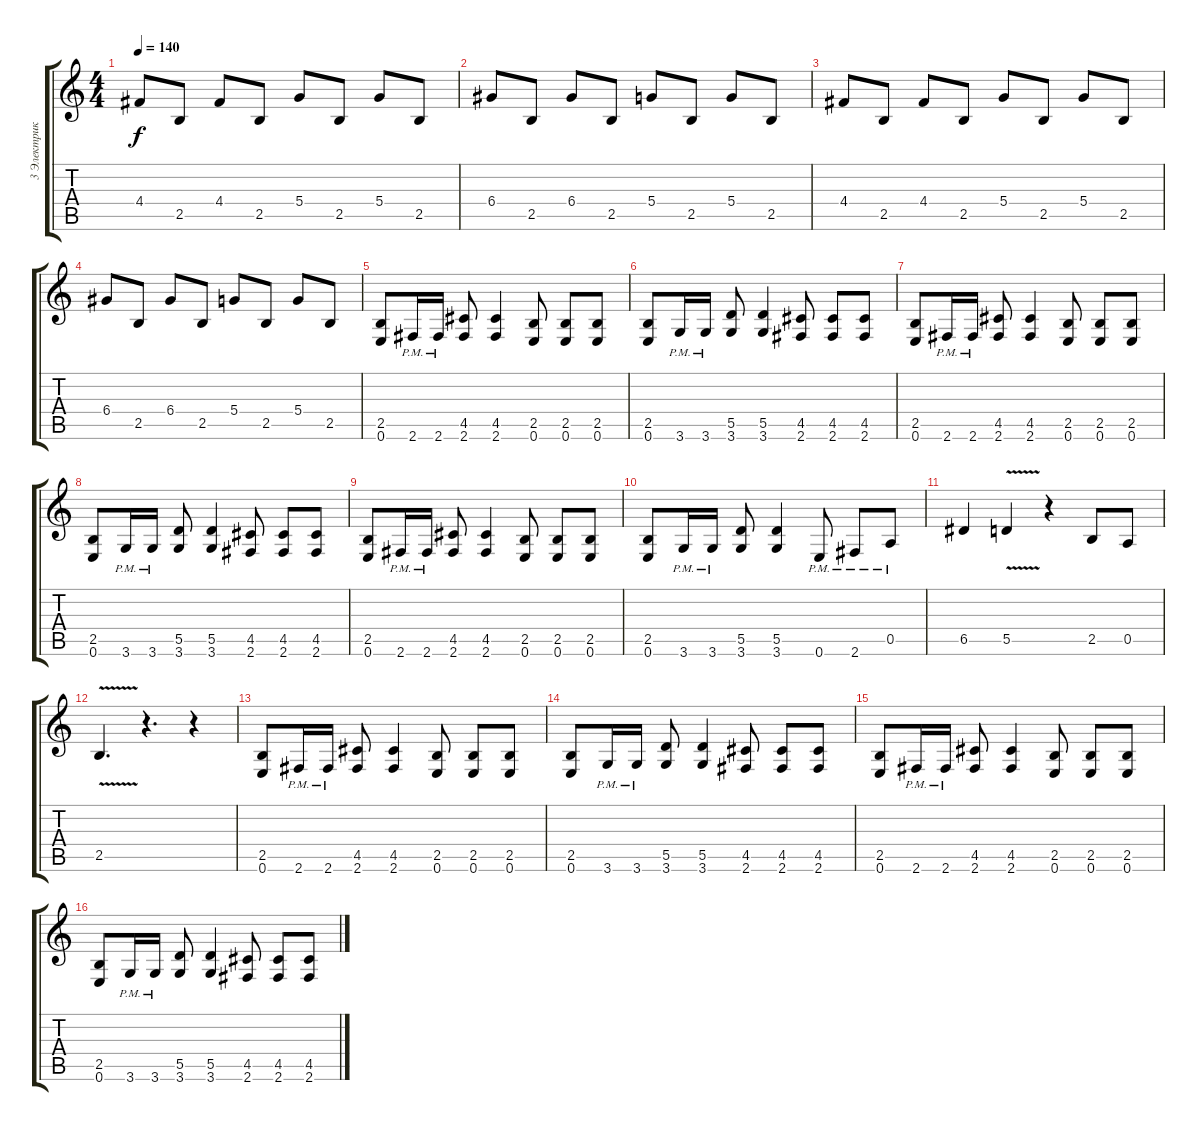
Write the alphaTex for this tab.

\track ("3 Электрик" "3 Электрик") {instrument distortionguitar}
\staff {score tabs}
\tuning (E4 B3 G3 D3 A2 E2) {hide}
\ts (4 4)
\tempo 140
\clef g2
\ks c
4.4.8{dy f} 2.5.8 4.4.8 2.5.8 5.4.8 2.5.8 5.4.8 2.5.8 |
6.4.8 2.5.8 6.4.8 2.5.8 5.4.8 2.5.8 5.4.8 2.5.8 |
4.4.8 2.5.8 4.4.8 2.5.8 5.4.8 2.5.8 5.4.8 2.5.8 |
6.4.8 2.5.8 6.4.8 2.5.8 5.4.8 2.5.8 5.4.8 2.5.8 |
(2.5 0.6).8 2.6{pm}.16 2.6{pm}.16 (4.5 2.6).8 (4.5 2.6).4 (2.5 0.6).8 (2.5 0.6).8 (2.5 0.6).8 |
(2.5 0.6).8 3.6{pm}.16 3.6{pm}.16 (5.5 3.6).8 (5.5 3.6).4 (4.5 2.6).8 (4.5 2.6).8 (4.5 2.6).8 |
(2.5 0.6).8 2.6{pm}.16 2.6{pm}.16 (4.5 2.6).8 (4.5 2.6).4 (2.5 0.6).8 (2.5 0.6).8 (2.5 0.6).8 |
(2.5 0.6).8 3.6{pm}.16 3.6{pm}.16 (5.5 3.6).8 (5.5 3.6).4 (4.5 2.6).8 (4.5 2.6).8 (4.5 2.6).8 |
(2.5 0.6).8 2.6{pm}.16 2.6{pm}.16 (4.5 2.6).8 (4.5 2.6).4 (2.5 0.6).8 (2.5 0.6).8 (2.5 0.6).8 |
(2.5 0.6).8 3.6{pm}.16 3.6{pm}.16 (5.5 3.6).8 (5.5 3.6).4 0.6{pm}.8 2.6{pm}.8 0.5{pm}.8 |
6.5.4 5.5{v}.4 r.4 2.5.8 0.5.8 |
2.5{v}.4{d} r.4{d} r.4 |
(2.5 0.6).8 2.6{pm}.16 2.6{pm}.16 (4.5 2.6).8 (4.5 2.6).4 (2.5 0.6).8 (2.5 0.6).8 (2.5 0.6).8 |
(2.5 0.6).8 3.6{pm}.16 3.6{pm}.16 (5.5 3.6).8 (5.5 3.6).4 (4.5 2.6).8 (4.5 2.6).8 (4.5 2.6).8 |
(2.5 0.6).8 2.6{pm}.16 2.6{pm}.16 (4.5 2.6).8 (4.5 2.6).4 (2.5 0.6).8 (2.5 0.6).8 (2.5 0.6).8 |
(2.5 0.6).8 3.6{pm}.16 3.6{pm}.16 (5.5 3.6).8 (5.5 3.6).4 (4.5 2.6).8 (4.5 2.6).8 (4.5 2.6).8
